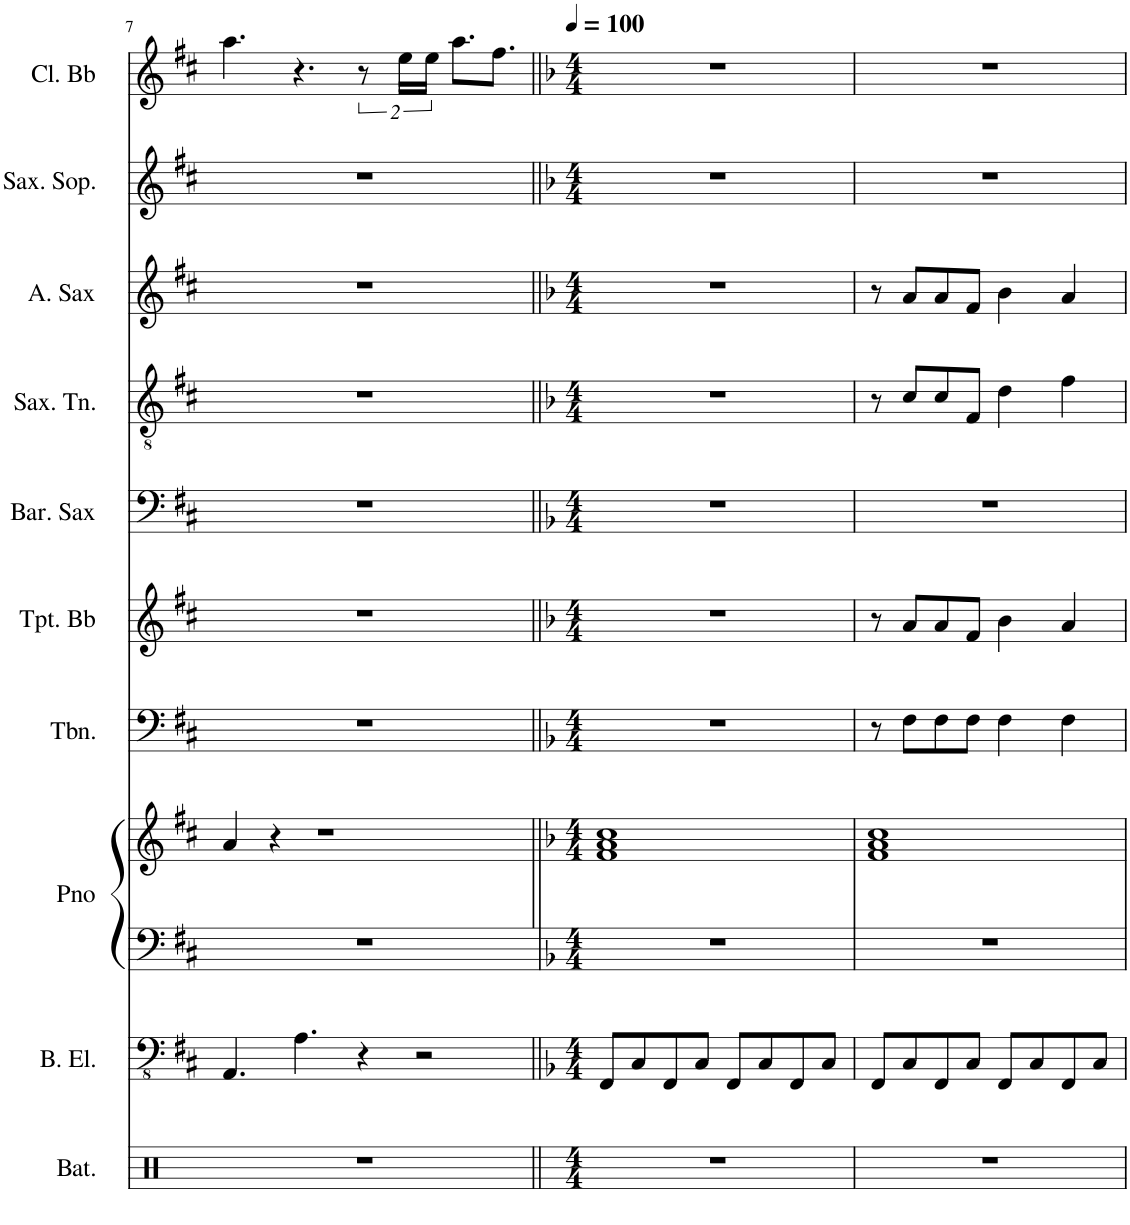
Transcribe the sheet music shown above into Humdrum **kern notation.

**kern	**kern	**kern	**kern	**kern	**kern	**kern	**kern	**kern	**kern	**kern
*part10	*part9	*part8	*part8	*part7	*part6	*part5	*part4	*part3	*part2	*part1
*staff11	*staff10	*staff9	*staff8	*staff7	*staff6	*staff5	*staff4	*staff3	*staff2	*staff1
*I"Bateria	*I"Baixo elétrico	*I"Piano	*	*I"Trombone	*I"Trompete Bb	*I"Saxofone barítono	*I"Saxofone Tenor	*I"Saxofone Alto	*I"Saxofone Soprano	*I"Clarineta Bb
*I'Bat.	*I'B. El.	*I'Pno	*	*I'Tbn.	*I'Tpt. Bb	*	*I'Sax. Tn.	*	*I'Sax. Sop.	*I'Cl. Bb
!!LO:PB:g=z
*clefX	*clefFv4	*clefF4	*clefG2	*clefF4	*clefG2	*clefF4	*clefGv2	*clefG2	*clefG2	*clefG2
*	*	*	*	*	*ITrd1c2	*ITrd12c21	*ITrd8c14	*ITrd5c9	*ITrd1c2	*ITrd1c2
*k[]	*k[f#c#]	*k[f#c#]	*k[f#c#]	*k[f#c#]	*k[f#c#]	*k[f#c#]	*k[f#c#]	*k[f#c#]	*k[f#c#]	*k[f#c#]
*M12/8	*M12/8	*M12/8	*M12/8	*M12/8	*M12/8	*M12/8	*M12/8	*M12/8	*M12/8	*M12/8
=7	=7	=7	=7	=7	=7	=7	=7	=7	=7	=7
1.r	4.AAA/	1.r	4a/	1.r	1.r	1.r	1.r	1.r	1.r	4.aa\
.	.	.	4r	.	.	.	.	.	.	.
.	4.AA\	.	.	.	.	.	.	.	.	4.r
.	.	.	1r	.	.	.	.	.	.	.
.	4r	.	.	.	.	.	.	.	.	16%3r
.	.	.	.	.	.	.	.	.	.	32%3ee\LL
.	2r	.	.	.	.	.	.	.	.	.
.	.	.	.	.	.	.	.	.	.	32%3ee\JJ
.	.	.	.	.	.	.	.	.	.	8.aa\L
.	.	.	.	.	.	.	.	.	.	8.ff#\J
=8||	=8||	=8||	=8||	=8||	=8||	=8||	=8||	=8||	=8||	=8||
*	*k[b-]	*k[b-]	*k[b-]	*k[b-]	*k[b-]	*k[b-]	*k[b-]	*k[b-]	*k[b-]	*k[b-]
*M4/4	*M4/4	*M4/4	*M4/4	*M4/4	*M4/4	*M4/4	*M4/4	*M4/4	*M4/4	*M4/4
*	*	*	*	*	*	*	*	*	*	*MM100
1r	8FFF/L	1r	1f 1a 1cc	1r	1r	1r	1r	1r	1r	1r
.	8CC/	.	.	.	.	.	.	.	.	.
.	8FFF/	.	.	.	.	.	.	.	.	.
.	8CC/J	.	.	.	.	.	.	.	.	.
.	8FFF/L	.	.	.	.	.	.	.	.	.
.	8CC/	.	.	.	.	.	.	.	.	.
.	8FFF/	.	.	.	.	.	.	.	.	.
.	8CC/J	.	.	.	.	.	.	.	.	.
=9	=9	=9	=9	=9	=9	=9	=9	=9	=9	=9
1r	8FFF/L	1r	1f 1a 1cc	8r	8r	1r	8r	8r	1r	1r
.	8CC/	.	.	8F\L	8a/L	.	8c/L	8a/L	.	.
.	8FFF/	.	.	8F\	8a/	.	8c/	8a/	.	.
.	8CC/J	.	.	8F\J	8f/J	.	8F/J	8f/J	.	.
.	8FFF/L	.	.	4F\	4b-\	.	4d\	4b-\	.	.
.	8CC/	.	.	.	.	.	.	.	.	.
.	8FFF/	.	.	4F\	4a/	.	4f\	4a/	.	.
.	8CC/J	.	.	.	.	.	.	.	.	.
=	=	=	=	=	=	=	=	=	=	=
*-	*-	*-	*-	*-	*-	*-	*-	*-	*-	*-
